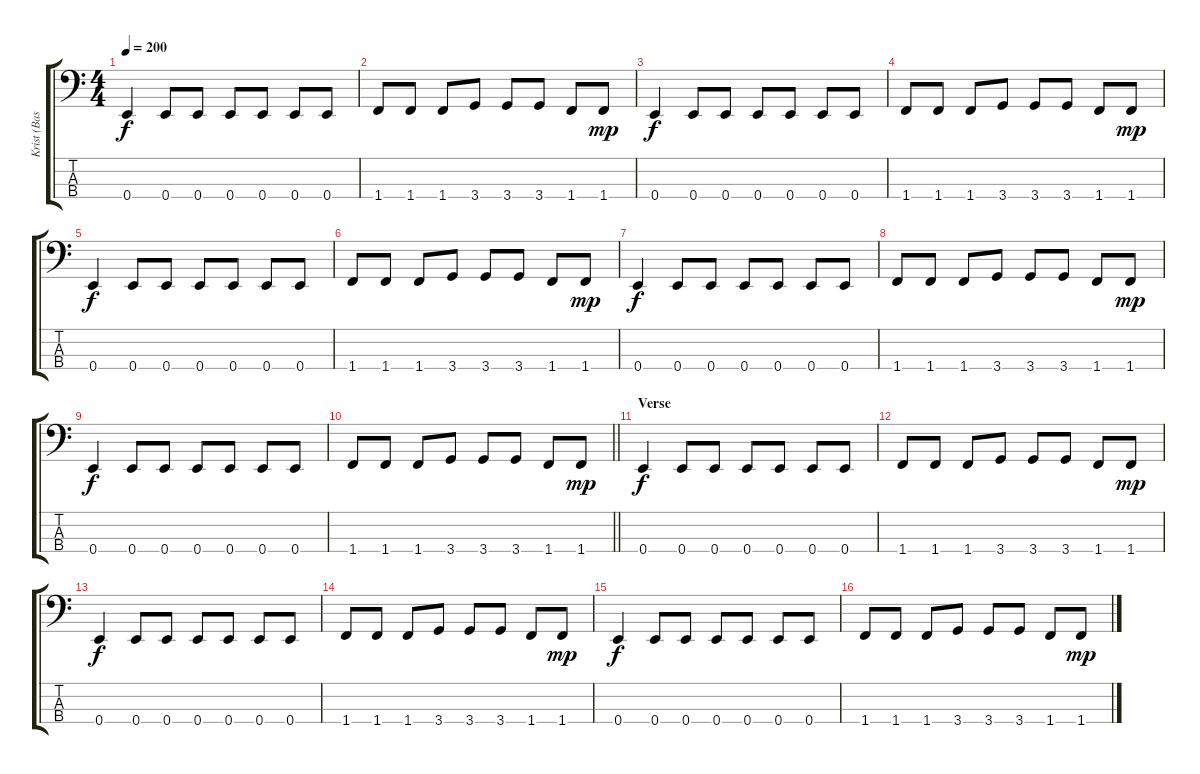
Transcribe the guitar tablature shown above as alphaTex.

\track ("Krist (Bass)" "Krist (Bas") {instrument electricbasspick}
\staff {score tabs}
\tuning (G2 D2 A1 E1) {hide}
\ts (4 4)
\tempo 200
\clef f4
\ks c
0.4.4{dy f} 0.4.8 0.4.8 0.4.8 0.4.8 0.4.8 0.4.8 |
1.4.8 1.4.8 1.4.8 3.4.8 3.4.8 3.4.8 1.4.8 1.4.8{dy mp} |
0.4.4{dy f} 0.4.8 0.4.8 0.4.8 0.4.8 0.4.8 0.4.8 |
1.4.8 1.4.8 1.4.8 3.4.8 3.4.8 3.4.8 1.4.8 1.4.8{dy mp} |
0.4.4{dy f} 0.4.8 0.4.8 0.4.8 0.4.8 0.4.8 0.4.8 |
1.4.8 1.4.8 1.4.8 3.4.8 3.4.8 3.4.8 1.4.8 1.4.8{dy mp} |
0.4.4{dy f} 0.4.8 0.4.8 0.4.8 0.4.8 0.4.8 0.4.8 |
1.4.8 1.4.8 1.4.8 3.4.8 3.4.8 3.4.8 1.4.8 1.4.8{dy mp} |
0.4.4{dy f} 0.4.8 0.4.8 0.4.8 0.4.8 0.4.8 0.4.8 |
\barLineRight lightlight
1.4.8 1.4.8 1.4.8 3.4.8 3.4.8 3.4.8 1.4.8 1.4.8{dy mp} |
\section ("" "Verse")
0.4.4{dy f} 0.4.8 0.4.8 0.4.8 0.4.8 0.4.8 0.4.8 |
1.4.8 1.4.8 1.4.8 3.4.8 3.4.8 3.4.8 1.4.8 1.4.8{dy mp} |
0.4.4{dy f} 0.4.8 0.4.8 0.4.8 0.4.8 0.4.8 0.4.8 |
1.4.8 1.4.8 1.4.8 3.4.8 3.4.8 3.4.8 1.4.8 1.4.8{dy mp} |
0.4.4{dy f} 0.4.8 0.4.8 0.4.8 0.4.8 0.4.8 0.4.8 |
1.4.8 1.4.8 1.4.8 3.4.8 3.4.8 3.4.8 1.4.8 1.4.8{dy mp}
